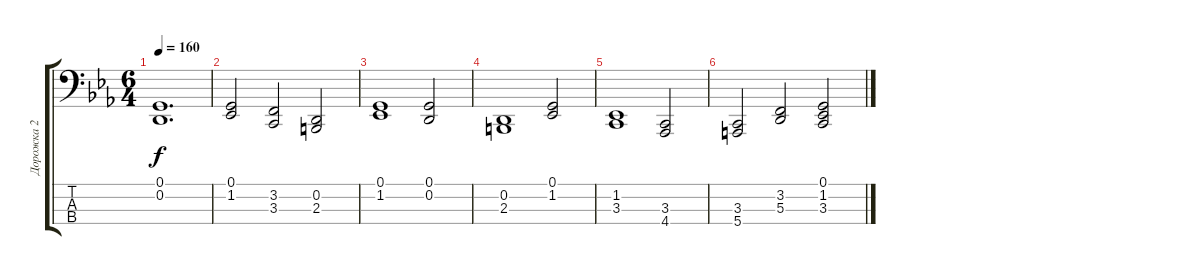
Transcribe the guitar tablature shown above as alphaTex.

\track ("Дорожка 2" "Дорожка 2") {instrument choiraahs}
\staff {score tabs}
\tuning (G2 D2 A1 E1) {hide}
\ts (6 4)
\tempo 160
\clef f4
\ks eb
(0.1 0.2).1{d dy f} |
(0.1 1.2).2 (3.2 3.3).2 (0.2 2.3).2 |
(0.1 1.2).1 (0.1 0.2).2 |
(0.2 2.3).1 (0.1 1.2).2 |
(1.2 3.3).1 (3.3 4.4).2 |
(3.3 5.4).2 (3.2 5.3).2 (0.1 1.2 3.3).2
